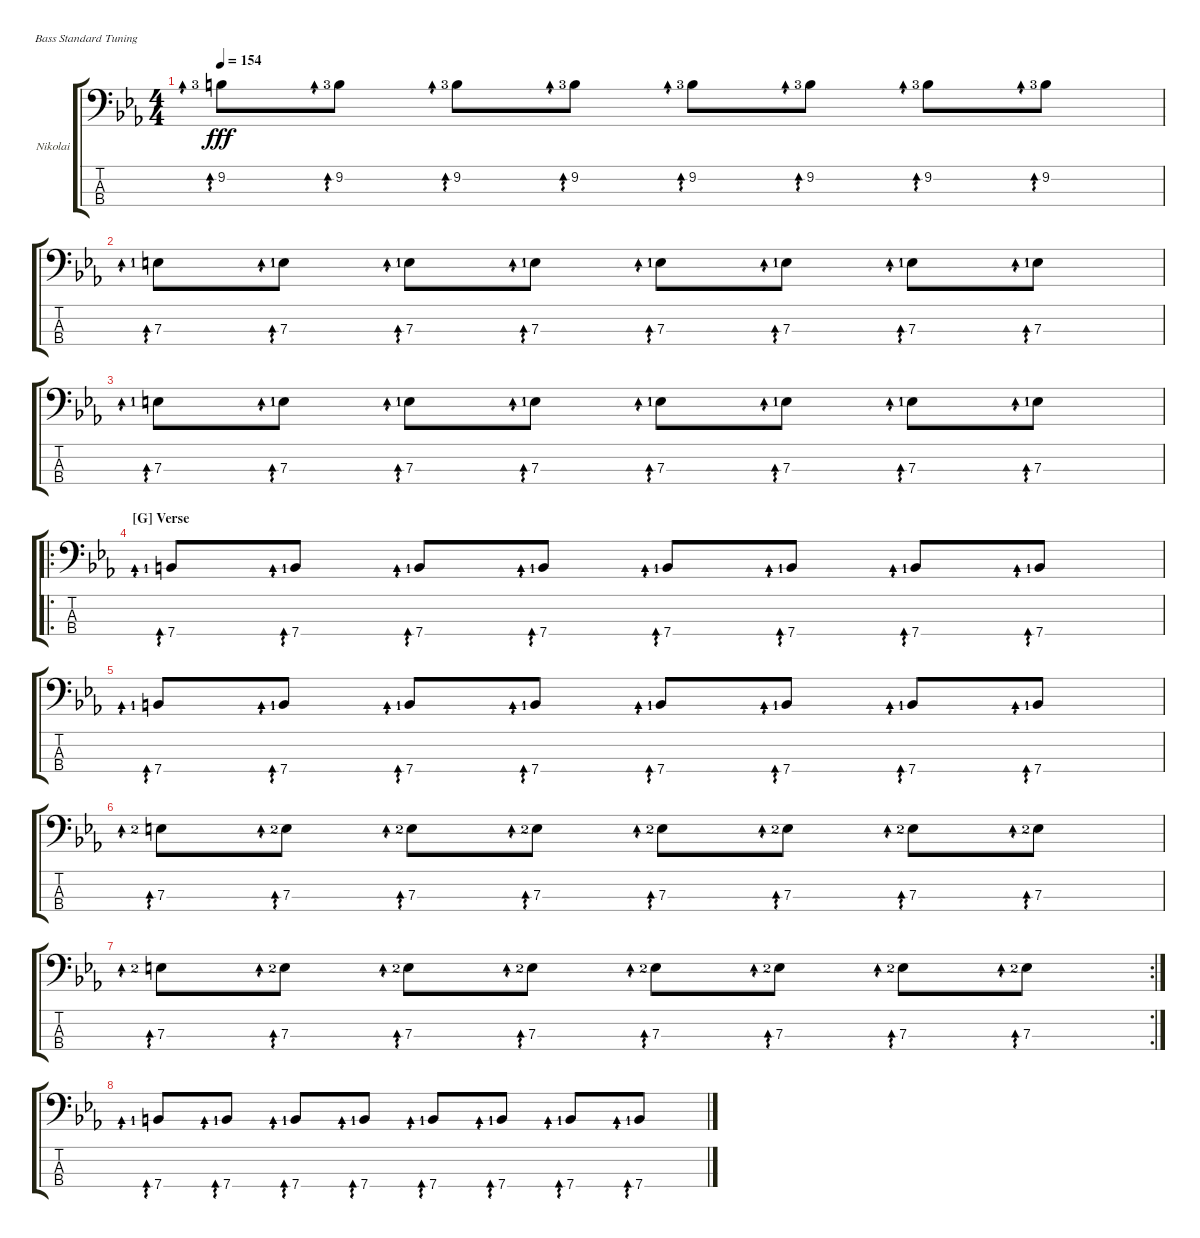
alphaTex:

\defaultSystemsLayout 4
\bracketExtendMode groupsimilarinstruments
\firstSystemTrackNameOrientation horizontal
\otherSystemsTrackNameOrientation horizontal
\track ("Bass" "Nikolai ") {instrument electricbassfinger}
\staff {score tabs}
\tuning (G2 D2 A1 E1)
\ts (4 4)
\tempo 154
\clef f4
\ks eb
9.2{lf 4}.8{ad 0 dy fff} 9.2{lf 4}.8{ad 0} 9.2{lf 4}.8{ad 0} 9.2{lf 4}.8{ad 0} 9.2{lf 4}.8{ad 0} 9.2{lf 4}.8{ad 0} 9.2{lf 4}.8{ad 0} 9.2{lf 4}.8{ad 0} |
7.3{lf 2}.8{ad 0} 7.3{lf 2}.8{ad 0} 7.3{lf 2}.8{ad 0} 7.3{lf 2}.8{ad 0} 7.3{lf 2}.8{ad 0} 7.3{lf 2}.8{ad 0} 7.3{lf 2}.8{ad 0} 7.3{lf 2}.8{ad 0} |
7.3{lf 2}.8{ad 0} 7.3{lf 2}.8{ad 0} 7.3{lf 2}.8{ad 0} 7.3{lf 2}.8{ad 0} 7.3{lf 2}.8{ad 0} 7.3{lf 2}.8{ad 0} 7.3{lf 2}.8{ad 0} 7.3{lf 2}.8{ad 0} |
\ro
\section ("G" "Verse")
7.4{lf 2}.8{ad 0} 7.4{lf 2}.8{ad 0} 7.4{lf 2}.8{ad 0} 7.4{lf 2}.8{ad 0} 7.4{lf 2}.8{ad 0} 7.4{lf 2}.8{ad 0} 7.4{lf 2}.8{ad 0} 7.4{lf 2}.8{ad 0} |
7.4{lf 2}.8{ad 0} 7.4{lf 2}.8{ad 0} 7.4{lf 2}.8{ad 0} 7.4{lf 2}.8{ad 0} 7.4{lf 2}.8{ad 0} 7.4{lf 2}.8{ad 0} 7.4{lf 2}.8{ad 0} 7.4{lf 2}.8{ad 0} |
7.3{lf 3}.8{ad 0} 7.3{lf 3}.8{ad 0} 7.3{lf 3}.8{ad 0} 7.3{lf 3}.8{ad 0} 7.3{lf 3}.8{ad 0} 7.3{lf 3}.8{ad 0} 7.3{lf 3}.8{ad 0} 7.3{lf 3}.8{ad 0} |
\rc 2
7.3{lf 3}.8{ad 0} 7.3{lf 3}.8{ad 0} 7.3{lf 3}.8{ad 0} 7.3{lf 3}.8{ad 0} 7.3{lf 3}.8{ad 0} 7.3{lf 3}.8{ad 0} 7.3{lf 3}.8{ad 0} 7.3{lf 3}.8{ad 0} |
\scale
0.54227 7.4{lf 2}.8{ad 0} 7.4{lf 2}.8{ad 0} 7.4{lf 2}.8{ad 0} 7.4{lf 2}.8{ad 0} 7.4{lf 2}.8{ad 0} 7.4{lf 2}.8{ad 0} 7.4{lf 2}.8{ad 0} 7.4{lf 2}.8{ad 0}
